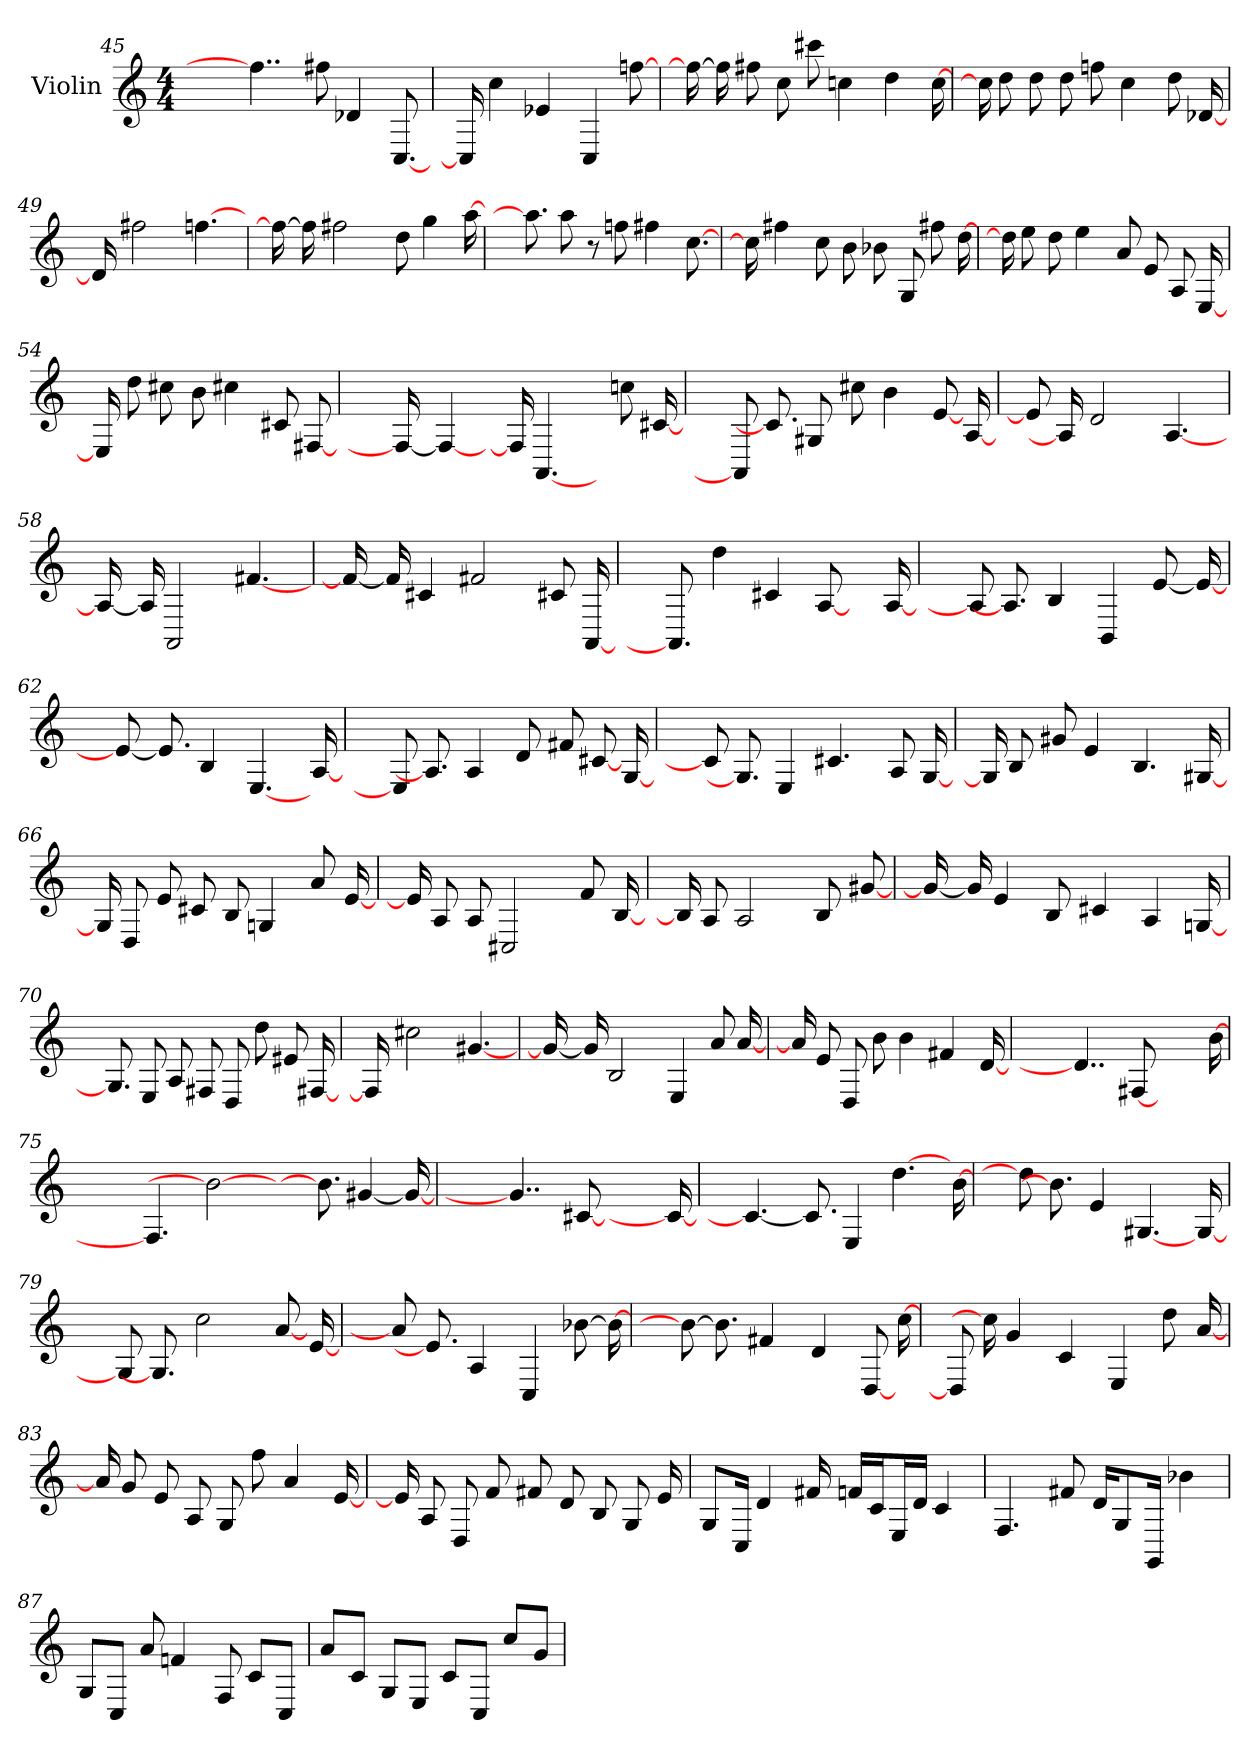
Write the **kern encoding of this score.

**kern
*part1
*staff1
*I"Violin
*I'Vln
*clefG2
*M4/4
=45
4..ryy
4..ff]
8ff#X
4d-X
[8.C
=46
16ryy
16C]
4cc
4e-X
4C
[8ffn
=47
16ryy
16ff_
16ff]
8ff#X
8cc
8ccc#X
4ccn
4dd
[16cc
=48
16ryy
16cc]
8dd
8dd
8dd
8ffn
4cc
8dd
[16d-X
=49
16ryy
16d-]
2ff#X
[4.ffn
=50
16ryy
16ff_
16ff]
2ff#X
8dd
4gg
[16aa
=51
8.ryy
8.aa]
8aa
8r
8ffn
4ff#X
[8.cc
=52
16ryy
16cc]
4ff#X
8cc
8b
8b-X
8G
8ff#X
[16dd
=53
16ryy
16dd]
8ee
8dd
4ee
8a
8e
8A
[16E
=54
16ryy
16E]
8dd
8cc#X
8b
4cc#X
8c#X
[8F#X
=55
4ryy
16F#_
4F#_
16ryy
16F#]
[4.AA
16ryy
8ccn
[16c#X
=56
8.ryy
8AA]
8.c#]
8G#X
8cc#X
4b
[8e
[16A
=57
16ryy
8e]
16A]
2d
[4.A
=58
16ryy
16A_
16A]
2AA
[4.f#X
=59
16ryy
16f#_
16f#]
4c#X
2f#X
8c#X
[16AA
=60
8.ryy
8.AA]
4dd
4c#X
[8A
8ryy
[16A
=61
8.ryy
8A]
8.A]
4B
4BB
[8e
16e_
=62
8.ryy
8e_
8.e]
4B
[4.E
[16A
=63
8.ryy
8E]
8.A]
4A
8d
8f#X
[8c#X
[16G
=64
8.ryy
8c#]
8.G]
4E
4.c#X
8A
[16G
=65
16ryy
16G]
8B
8g#X
4e
4.B
[16G#X
=66
16ryy
16G#]
8D
8e
8c#X
8B
4Gn
8a
[16e
=67
16ryy
16e]
8A
8A
2C#X
8f
[16B
=68
16ryy
16B]
8A
2A
8B
[8g#X
=69
16ryy
16g#_
16g#]
4e
8B
4c#X
4A
[16Gn
=70
8.ryy
8.G]
8E
8A
8F#X
8D
8dd
8e#X
[16F#X
=71
16ryy
16F#]
2cc#X
[4.g#X
=72
16ryy
16g#_
16g#]
2B
4E
8a
[16a
=73
16ryy
16a]
8e
8D
8b
4b
4f#X
[16d
=74
4..ryy
4..d]
[8F#X
4.ryy
[16b
=75
2ryy
4.F#]
2b_
8.ryy
8.b]
[4g#X
16g#_
=76
4..ryy
4..g#]
[8c#X
4.ryy
16c#_
=77
8.ryy
4.c#_
8.c#]
4E
[4.dd
[16b
=78
8.ryy
8dd]
8.b]
4e
[4.G#X
[16G#
=79
8.ryy
8G#]
8.G#]
2cc
[8a
[16e
=80
8.ryy
8a]
8.e]
4A
4C
[8b-X
16b-_
=81
8.ryy
8b-_
8.b-]
4f#X
4d
[8D
[16cc
=82
16ryy
8D]
16cc]
4g
4c
4E
8dd
[16a
=83
16ryy
16a]
8g
8e
8A
8G
8ff
4a
[16e
=84
16ryy
16e]
8A
8D
8f
8f#X
8d
8B
8G
16e
=85
8G/L
16C/Jk
4d
16f#X
16fn/LL
16c/J
16E/L
16d/JJ
4c
=86
4.F
8f#X
16d/KL
8G/
16GG/Jk
4b-X
=87
8G/L
8C/J
8a
4fn
8F
8c/L
8C/J
=88
8a/L
8c/J
8G/L
8E/J
8c/L
8C/J
8cc/L
8g/J
=
*-
